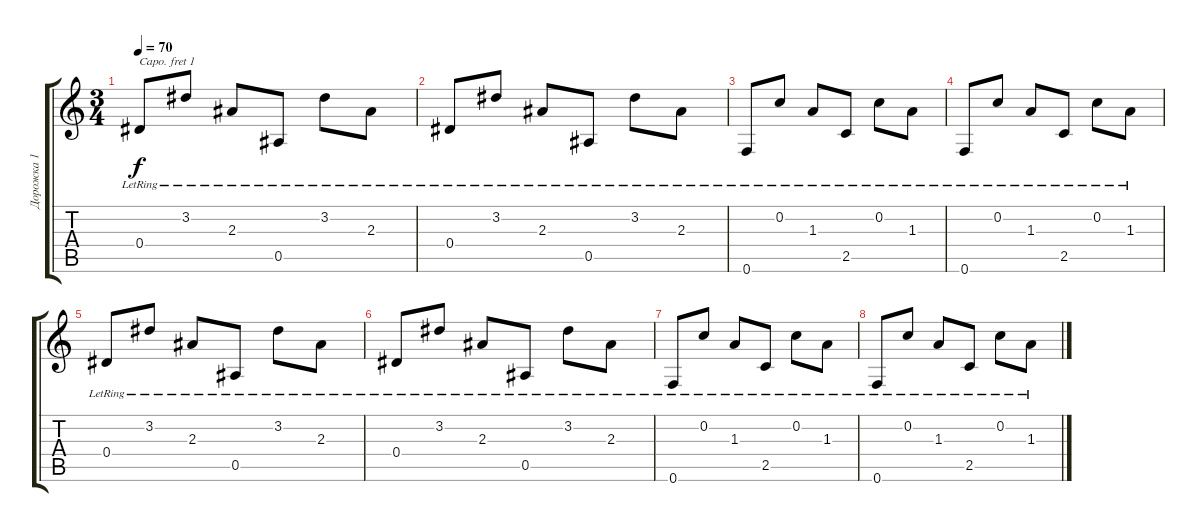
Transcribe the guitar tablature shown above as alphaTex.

\track ("Дорожка 1" "Дорожка 1") {instrument acousticguitarnylon}
\staff {score tabs}
\capo 1
\tuning (E4 B3 G3 D3 A2 E2) {hide}
\ts (3 4)
\tempo 70
\clef g2
\ks c
0.4{lr}.8{dy f} 3.2{lr}.8 2.3{lr}.8 0.5{lr}.8 3.2{lr}.8 2.3{lr}.8 |
0.4{lr}.8 3.2{lr}.8 2.3{lr}.8 0.5{lr}.8 3.2{lr}.8 2.3{lr}.8 |
0.6{lr}.8 0.2{lr}.8 1.3{lr}.8 2.5{lr}.8 0.2{lr}.8 1.3{lr}.8 |
0.6{lr}.8 0.2{lr}.8 1.3{lr}.8 2.5{lr}.8 0.2{lr}.8 1.3{lr}.8 |
0.4{lr}.8 3.2{lr}.8 2.3{lr}.8 0.5{lr}.8 3.2{lr}.8 2.3{lr}.8 |
0.4{lr}.8 3.2{lr}.8 2.3{lr}.8 0.5{lr}.8 3.2{lr}.8 2.3{lr}.8 |
0.6{lr}.8 0.2{lr}.8 1.3{lr}.8 2.5{lr}.8 0.2{lr}.8 1.3{lr}.8 |
0.6{lr}.8 0.2{lr}.8 1.3{lr}.8 2.5{lr}.8 0.2{lr}.8 1.3{lr}.8
